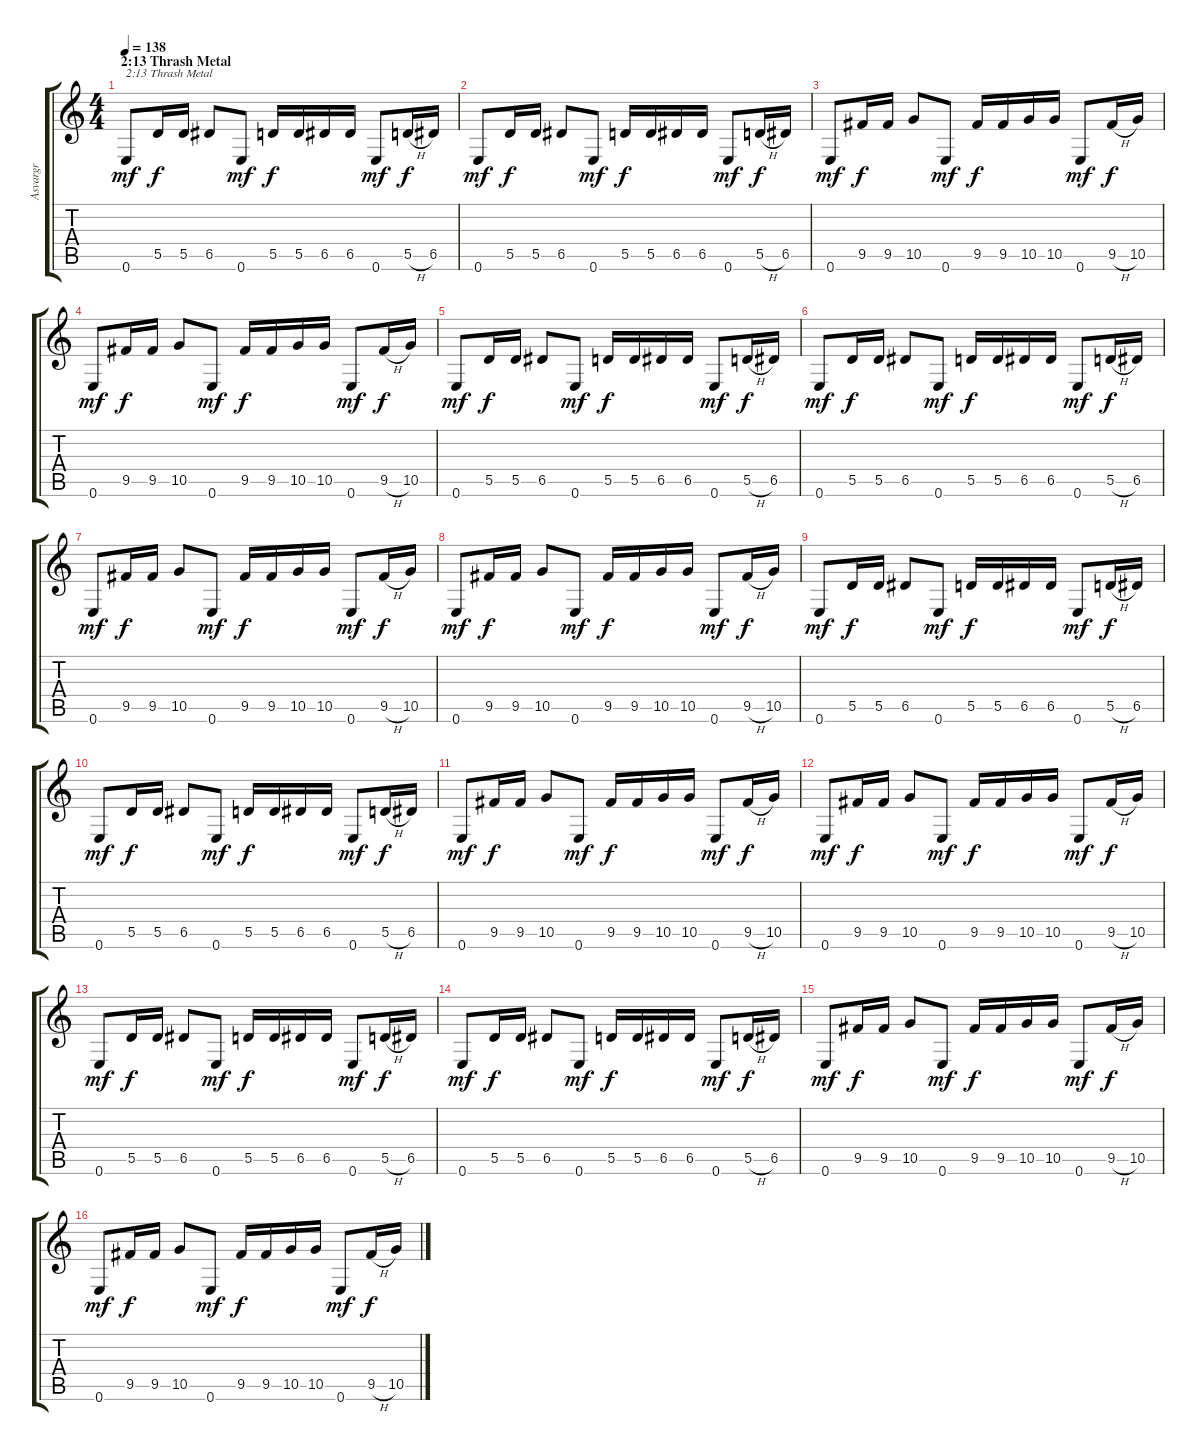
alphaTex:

\track ("Asvargr" "Asvargr") {instrument overdrivenguitar}
\staff {score tabs}
\tuning (E4 B3 G3 D3 A2 E2) {hide}
\ts (4 4)
\section ("" "2:13 Thrash Metal")
\tempo 138
\clef g2
\ks c
0.6.8{txt "2:13 Thrash Metal" dy mf} 5.5.16{dy f} 5.5.16 6.5.8 0.6.8{dy mf} 5.5.16{dy f} 5.5.16 6.5.16 6.5.16 0.6.8{dy mf} 5.5{h}.16{dy f} 6.5.16 |
0.6.8{dy mf} 5.5.16{dy f} 5.5.16 6.5.8 0.6.8{dy mf} 5.5.16{dy f} 5.5.16 6.5.16 6.5.16 0.6.8{dy mf} 5.5{h}.16{dy f} 6.5.16 |
0.6.8{dy mf} 9.5.16{dy f} 9.5.16 10.5.8 0.6.8{dy mf} 9.5.16{dy f} 9.5.16 10.5.16 10.5.16 0.6.8{dy mf} 9.5{h}.16{dy f} 10.5.16 |
0.6.8{dy mf} 9.5.16{dy f} 9.5.16 10.5.8 0.6.8{dy mf} 9.5.16{dy f} 9.5.16 10.5.16 10.5.16 0.6.8{dy mf} 9.5{h}.16{dy f} 10.5.16 |
0.6.8{dy mf} 5.5.16{dy f} 5.5.16 6.5.8 0.6.8{dy mf} 5.5.16{dy f} 5.5.16 6.5.16 6.5.16 0.6.8{dy mf} 5.5{h}.16{dy f} 6.5.16 |
0.6.8{dy mf} 5.5.16{dy f} 5.5.16 6.5.8 0.6.8{dy mf} 5.5.16{dy f} 5.5.16 6.5.16 6.5.16 0.6.8{dy mf} 5.5{h}.16{dy f} 6.5.16 |
0.6.8{dy mf} 9.5.16{dy f} 9.5.16 10.5.8 0.6.8{dy mf} 9.5.16{dy f} 9.5.16 10.5.16 10.5.16 0.6.8{dy mf} 9.5{h}.16{dy f} 10.5.16 |
0.6.8{dy mf} 9.5.16{dy f} 9.5.16 10.5.8 0.6.8{dy mf} 9.5.16{dy f} 9.5.16 10.5.16 10.5.16 0.6.8{dy mf} 9.5{h}.16{dy f} 10.5.16 |
0.6.8{dy mf} 5.5.16{dy f} 5.5.16 6.5.8 0.6.8{dy mf} 5.5.16{dy f} 5.5.16 6.5.16 6.5.16 0.6.8{dy mf} 5.5{h}.16{dy f} 6.5.16 |
0.6.8{dy mf} 5.5.16{dy f} 5.5.16 6.5.8 0.6.8{dy mf} 5.5.16{dy f} 5.5.16 6.5.16 6.5.16 0.6.8{dy mf} 5.5{h}.16{dy f} 6.5.16 |
0.6.8{dy mf} 9.5.16{dy f} 9.5.16 10.5.8 0.6.8{dy mf} 9.5.16{dy f} 9.5.16 10.5.16 10.5.16 0.6.8{dy mf} 9.5{h}.16{dy f} 10.5.16 |
0.6.8{dy mf} 9.5.16{dy f} 9.5.16 10.5.8 0.6.8{dy mf} 9.5.16{dy f} 9.5.16 10.5.16 10.5.16 0.6.8{dy mf} 9.5{h}.16{dy f} 10.5.16 |
0.6.8{dy mf} 5.5.16{dy f} 5.5.16 6.5.8 0.6.8{dy mf} 5.5.16{dy f} 5.5.16 6.5.16 6.5.16 0.6.8{dy mf} 5.5{h}.16{dy f} 6.5.16 |
0.6.8{dy mf} 5.5.16{dy f} 5.5.16 6.5.8 0.6.8{dy mf} 5.5.16{dy f} 5.5.16 6.5.16 6.5.16 0.6.8{dy mf} 5.5{h}.16{dy f} 6.5.16 |
0.6.8{dy mf} 9.5.16{dy f} 9.5.16 10.5.8 0.6.8{dy mf} 9.5.16{dy f} 9.5.16 10.5.16 10.5.16 0.6.8{dy mf} 9.5{h}.16{dy f} 10.5.16 |
0.6.8{dy mf} 9.5.16{dy f} 9.5.16 10.5.8 0.6.8{dy mf} 9.5.16{dy f} 9.5.16 10.5.16 10.5.16 0.6.8{dy mf} 9.5{h}.16{dy f} 10.5.16
